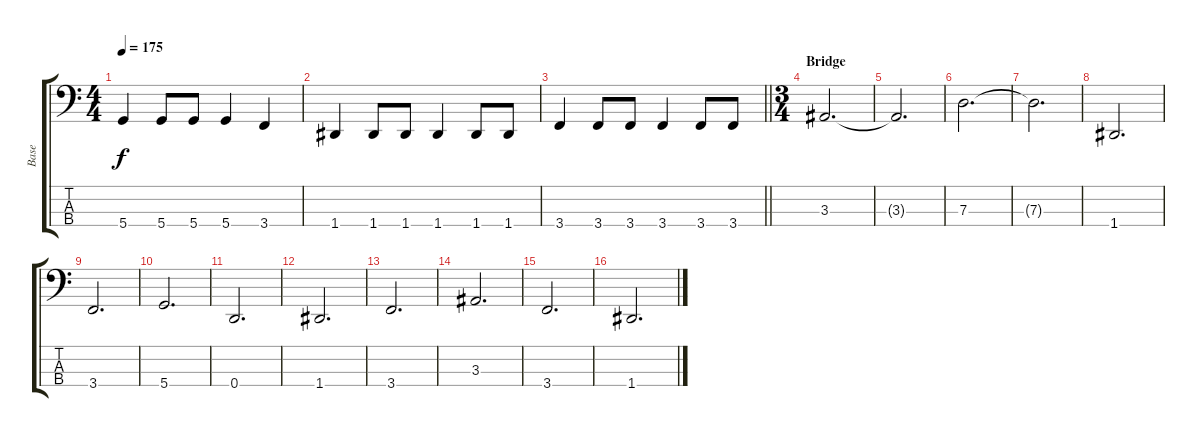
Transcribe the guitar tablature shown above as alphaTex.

\track ("Base" "Base") {instrument electricbasspick}
\staff {score tabs}
\tuning (F2 C2 G1 D1) {hide}
\ts (4 4)
\tempo 175
\clef f4
\ks c
5.4.4{dy f} 5.4.8 5.4.8 5.4.4 3.4.4 |
1.4.4 1.4.8 1.4.8 1.4.4 1.4.8 1.4.8 |
\barLineRight lightlight
3.4.4 3.4.8 3.4.8 3.4.4 3.4.8 3.4.8 |
\ts (3 4)
\section ("" "Bridge")
3.3.2{d} |
3.3{t}.2{d} |
7.3.2{d} |
7.3{t}.2{d} |
1.4.2{d} |
3.4.2{d} |
5.4.2{d} |
0.4.2{d} |
1.4.2{d} |
3.4.2{d} |
3.3.2{d} |
3.4.2{d} |
1.4.2{d}
